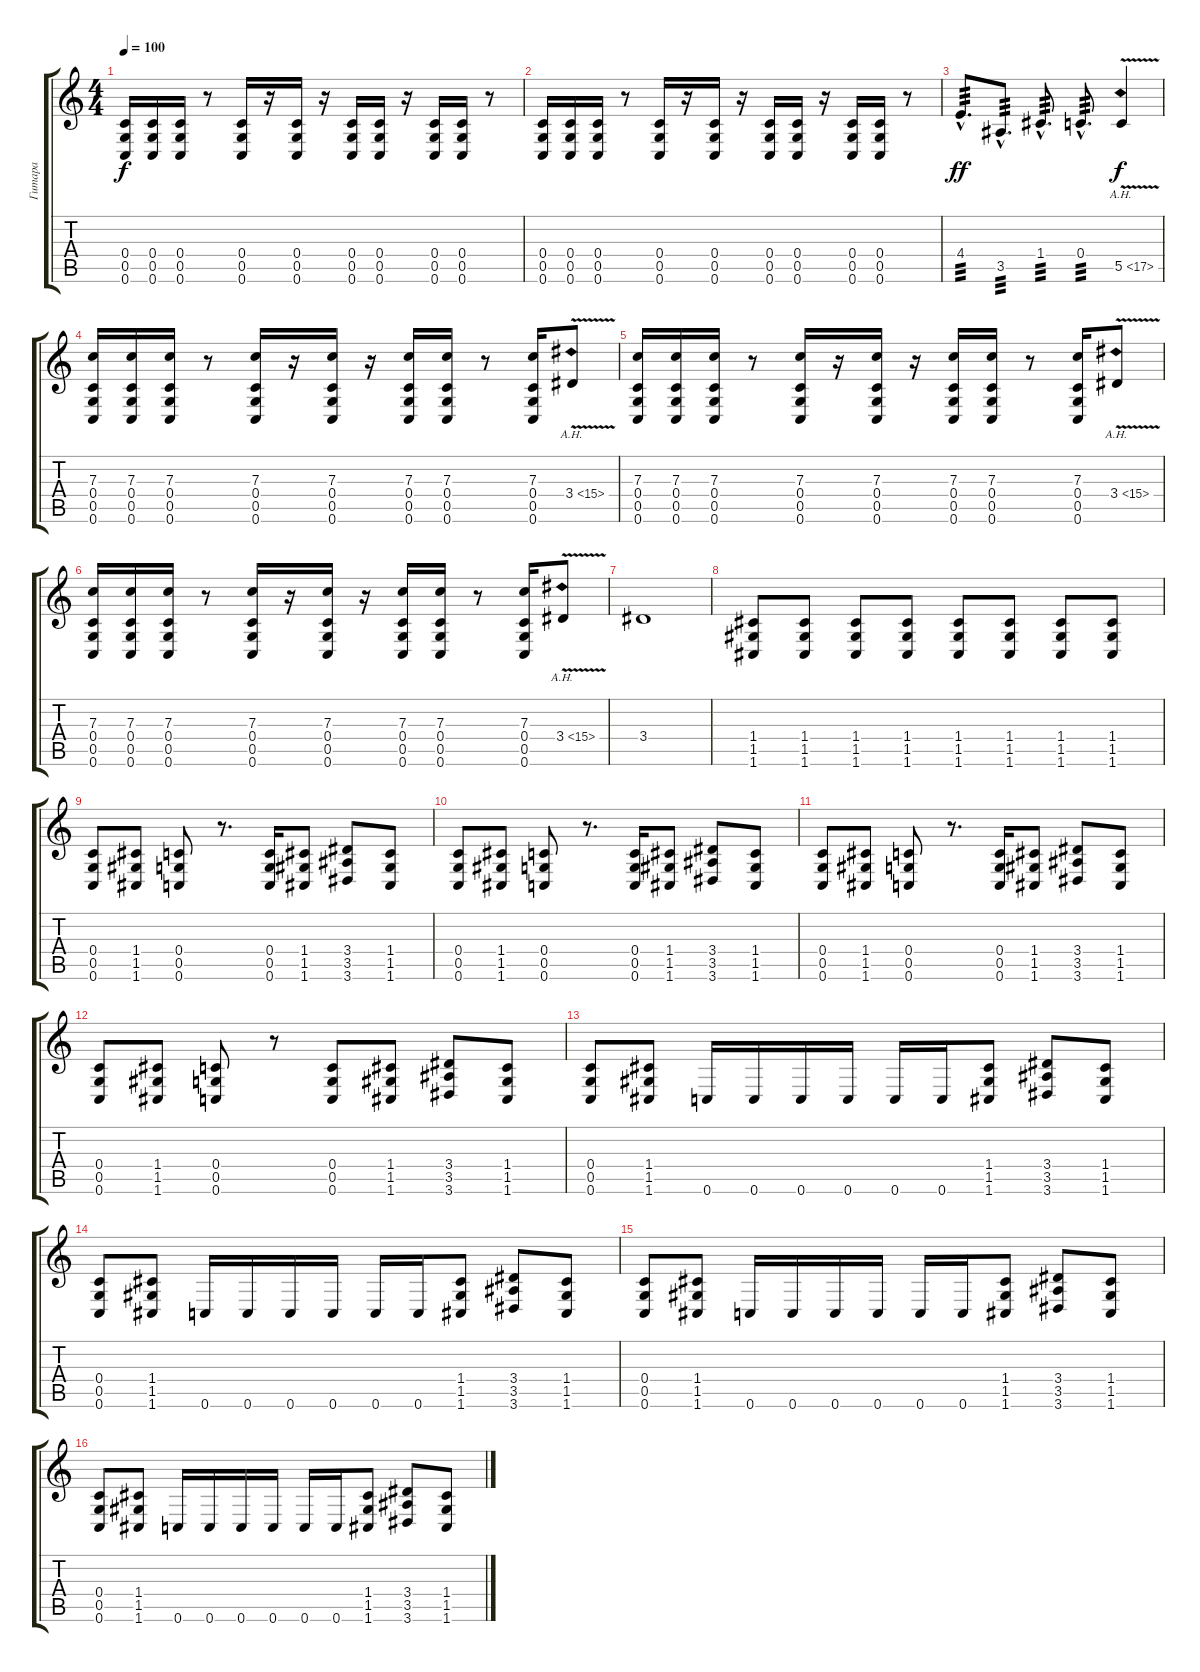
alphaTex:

\track ("Гитара" "Гитара") {instrument distortionguitar}
\staff {score tabs}
\tuning (D4 A3 F3 C3 G2 C2) {hide}
\ts (4 4)
\tempo 100
\clef g2
\ks c
(0.4 0.5 0.6).16{dy f} (0.4 0.5 0.6).16 (0.4 0.5 0.6).16 r.8 (0.4 0.5 0.6).16 r.16 (0.4 0.5 0.6).16 r.16 (0.4 0.5 0.6).16 (0.4 0.5 0.6).16 r.16 (0.4 0.5 0.6).16 (0.4 0.5 0.6).16 r.8 |
(0.4 0.5 0.6).16 (0.4 0.5 0.6).16 (0.4 0.5 0.6).16 r.8 (0.4 0.5 0.6).16 r.16 (0.4 0.5 0.6).16 r.16 (0.4 0.5 0.6).16 (0.4 0.5 0.6).16 r.16 (0.4 0.5 0.6).16 (0.4 0.5 0.6).16 r.8 |
4.4{hac}.8{d tp 3 dy ff} 3.5{hac}.8{d tp 3} 1.4{hac}.8{d tp 3} 0.4{hac}.8{d tp 3} 5.5{ah 12 v}.4{dy f instrument guitarharmonics} |
(7.3 0.4 0.5 0.6).16{instrument distortionguitar} (7.3 0.4 0.5 0.6).16 (7.3 0.4 0.5 0.6).16 r.8 (7.3 0.4 0.5 0.6).16 r.16 (7.3 0.4 0.5 0.6).16 r.16 (7.3 0.4 0.5 0.6).16 (7.3 0.4 0.5 0.6).16 r.8 (7.3 0.4 0.5 0.6).16 3.4{ah 12 v}.8{instrument guitarharmonics} |
(7.3 0.4 0.5 0.6).16{instrument distortionguitar} (7.3 0.4 0.5 0.6).16 (7.3 0.4 0.5 0.6).16 r.8 (7.3 0.4 0.5 0.6).16 r.16 (7.3 0.4 0.5 0.6).16 r.16 (7.3 0.4 0.5 0.6).16 (7.3 0.4 0.5 0.6).16 r.8 (7.3 0.4 0.5 0.6).16 3.4{ah 12 v}.8{instrument guitarharmonics} |
(7.3 0.4 0.5 0.6).16{instrument distortionguitar} (7.3 0.4 0.5 0.6).16 (7.3 0.4 0.5 0.6).16 r.8 (7.3 0.4 0.5 0.6).16 r.16 (7.3 0.4 0.5 0.6).16 r.16 (7.3 0.4 0.5 0.6).16 (7.3 0.4 0.5 0.6).16 r.8 (7.3 0.4 0.5 0.6).16 3.4{ah 12 v}.8{instrument guitarharmonics} |
3.4.1{instrument distortionguitar} |
(1.4 1.5 1.6).8 (1.4 1.5 1.6).8 (1.4 1.5 1.6).8 (1.4 1.5 1.6).8 (1.4 1.5 1.6).8 (1.4 1.5 1.6).8 (1.4 1.5 1.6).8 (1.4 1.5 1.6).8 |
(0.4 0.5 0.6).8 (1.4 1.5 1.6).8 (0.4 0.5 0.6).8 r.8{d} (0.4 0.5 0.6).16 (1.4 1.5 1.6).8 (3.4 3.5 3.6).8 (1.4 1.5 1.6).8 |
(0.4 0.5 0.6).8 (1.4 1.5 1.6).8 (0.4 0.5 0.6).8 r.8{d} (0.4 0.5 0.6).16 (1.4 1.5 1.6).8 (3.4 3.5 3.6).8 (1.4 1.5 1.6).8 |
(0.4 0.5 0.6).8 (1.4 1.5 1.6).8 (0.4 0.5 0.6).8 r.8{d} (0.4 0.5 0.6).16 (1.4 1.5 1.6).8 (3.4 3.5 3.6).8 (1.4 1.5 1.6).8 |
(0.4 0.5 0.6).8 (1.4 1.5 1.6).8 (0.4 0.5 0.6).8 r.8 (0.4 0.5 0.6).8 (1.4 1.5 1.6).8 (3.4 3.5 3.6).8 (1.4 1.5 1.6).8 |
(0.4 0.5 0.6).8 (1.4 1.5 1.6).8 0.6.16 0.6.16 0.6.16 0.6.16 0.6.16 0.6.16 (1.4 1.5 1.6).8 (3.4 3.5 3.6).8 (1.4 1.5 1.6).8 |
(0.4 0.5 0.6).8 (1.4 1.5 1.6).8 0.6.16 0.6.16 0.6.16 0.6.16 0.6.16 0.6.16 (1.4 1.5 1.6).8 (3.4 3.5 3.6).8 (1.4 1.5 1.6).8 |
(0.4 0.5 0.6).8 (1.4 1.5 1.6).8 0.6.16 0.6.16 0.6.16 0.6.16 0.6.16 0.6.16 (1.4 1.5 1.6).8 (3.4 3.5 3.6).8 (1.4 1.5 1.6).8 |
(0.4 0.5 0.6).8 (1.4 1.5 1.6).8 0.6.16 0.6.16 0.6.16 0.6.16 0.6.16 0.6.16 (1.4 1.5 1.6).8 (3.4 3.5 3.6).8 (1.4 1.5 1.6).8
